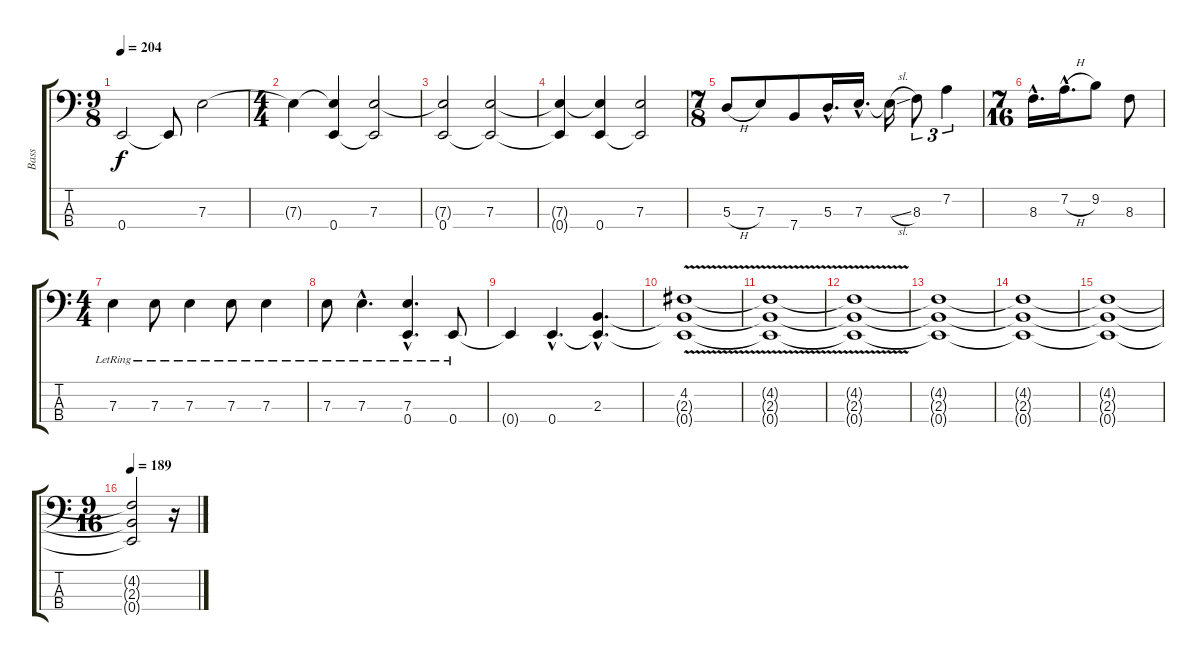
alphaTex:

\track ("Bass" "Bass") {instrument electricbassfinger}
\staff {score tabs}
\tuning (G2 D2 A1 E1) {hide}
\ts (9 8)
\tempo 204
\clef f4
\ks c
0.4.2{dy f} 0.4{t}.8 7.3.2 |
\ts (4 4)
7.3{t}.4 (7.3{t} 0.4).4 (7.3 0.4{t}).2 |
(7.3{t} 0.4).2 (7.3 0.4{t}).2 |
(7.3{t} 0.4{t}).4 (7.3{t} 0.4).4 (7.3 0.4{t}).2 |
\ts (7 8)
5.3{h}.8 7.3.8 7.4.8 5.3{hac}.16{d} 7.3{hac}.16{d} 7.3{sl t}.16 8.3.8{tu (3 2)} 7.2.4{tu (3 2)} |
\ts (7 16)
8.3{hac}.16{d} 7.2{h hac}.16{d} 9.2.8 8.3.8 |
\ts (4 4)
7.3{lr}.4 7.3{lr}.8 7.3{lr}.4 7.3{lr}.8 7.3{lr}.4 |
7.3{lr}.8 7.3{hac lr}.4{d} (7.3{hac} 0.4{hac lr}).4{d} 0.4{lr}.8 |
0.4{t}.4 0.4{hac}.4{d} (2.3{hac} 0.4{hac t}).4{d} |
(4.2{v} 2.3{t} 0.4{t}).1 |
(4.2{v t} 2.3{t} 0.4{t}).1{volume 15} |
(4.2{t} 2.3{t} 0.4{t}).1 |
(4.2{t} 2.3{t} 0.4{t}).1{volume 6} |
(4.2{t} 2.3{t} 0.4{t}).1 |
(4.2{t} 2.3{t} 0.4{t}).1 |
\ts (9 16)
\tempo 189
(4.2{t} 2.3{t} 0.4{t}).2 r.16
